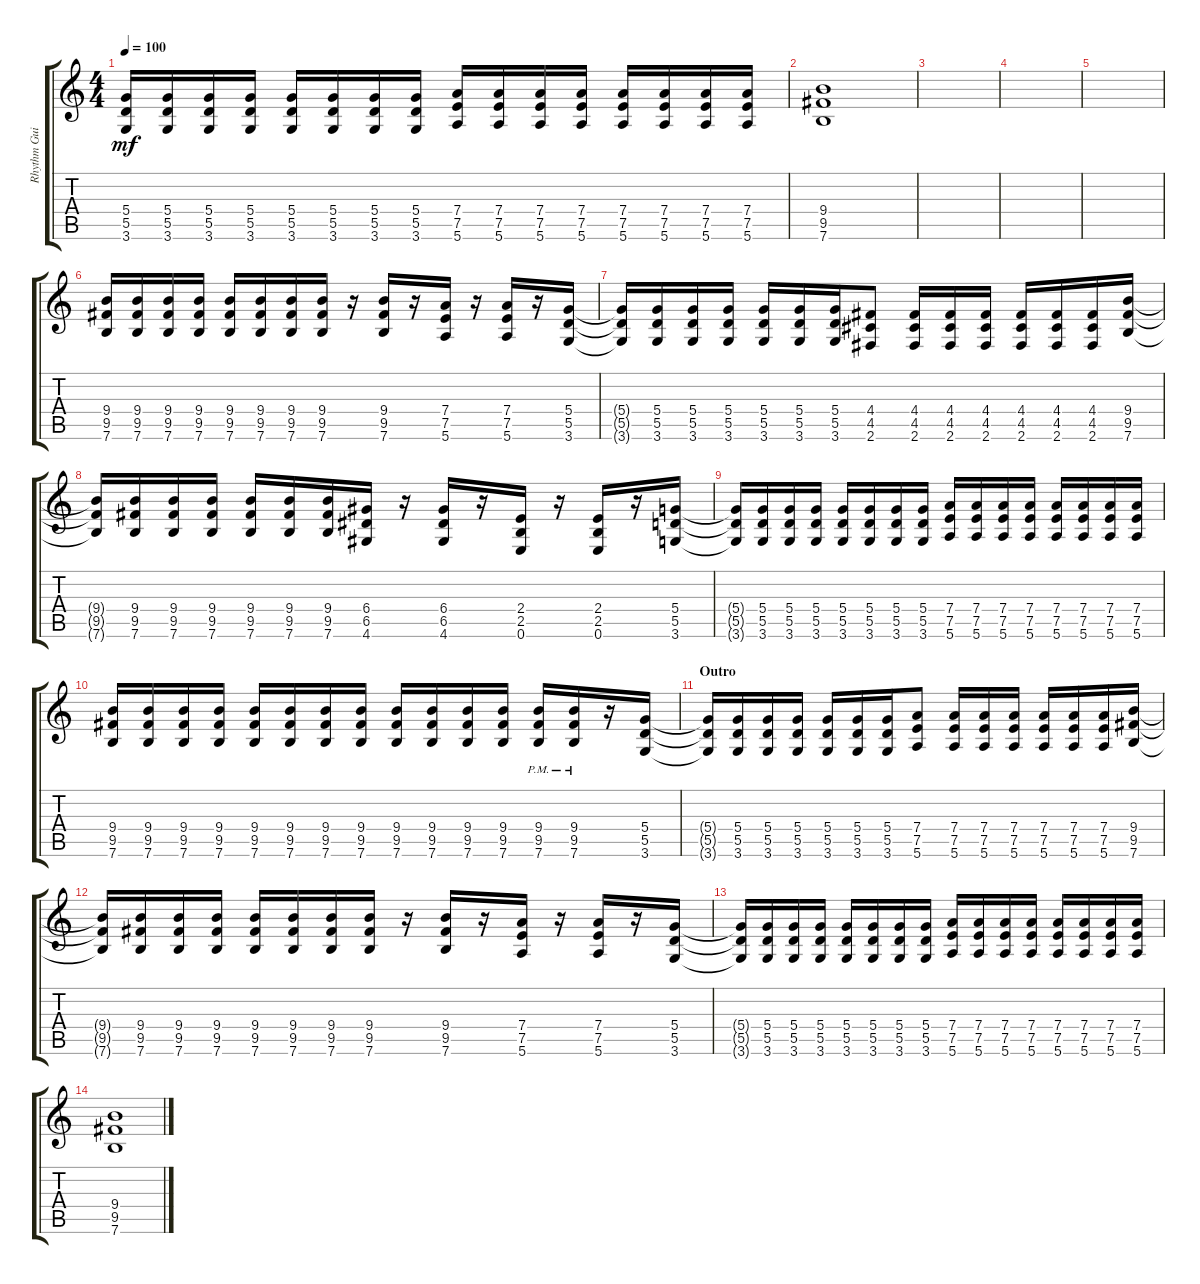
\track ("Rhythm Guitar" "Rhythm Gui") {instrument electricguitarclean}
\staff {score tabs}
\tuning (E4 B3 G3 D3 A2 E2) {hide}
\ts (4 4)
\tempo 100
\clef g2
\ks c
(5.4{t} 5.5{t} 3.6{t}).16{dy mf} (5.4 5.5 3.6).16 (5.4 5.5 3.6).16 (5.4 5.5 3.6).16 (5.4 5.5 3.6).16 (5.4 5.5 3.6).16 (5.4 5.5 3.6).16 (5.4 5.5 3.6).16 (7.4 7.5 5.6).16 (7.4 7.5 5.6).16 (7.4 7.5 5.6).16 (7.4 7.5 5.6).16 (7.4 7.5 5.6).16 (7.4 7.5 5.6).16 (7.4 7.5 5.6).16 (7.4 7.5 5.6).16 |
(9.4 9.5 7.6).1 |
|
|
|
(9.4 9.5 7.6).16 (9.4 9.5 7.6).16 (9.4 9.5 7.6).16 (9.4 9.5 7.6).16 (9.4 9.5 7.6).16 (9.4 9.5 7.6).16 (9.4 9.5 7.6).16 (9.4 9.5 7.6).16 r.16 (9.4 9.5 7.6).16 r.16 (7.4 7.5 5.6).16 r.16 (7.4 7.5 5.6).16 r.16 (5.4 5.5 3.6).16 |
(5.4{t} 5.5{t} 3.6{t}).16 (5.4 5.5 3.6).16 (5.4 5.5 3.6).16 (5.4 5.5 3.6).16 (5.4 5.5 3.6).16 (5.4 5.5 3.6).16 (5.4 5.5 3.6).16 (4.4 4.5 2.6).8 (4.4 4.5 2.6).16 (4.4 4.5 2.6).16 (4.4 4.5 2.6).16 (4.4 4.5 2.6).16 (4.4 4.5 2.6).16 (4.4 4.5 2.6).16 (9.4 9.5 7.6).16 |
(9.4{t} 9.5{t} 7.6{t}).16 (9.4 9.5 7.6).16 (9.4 9.5 7.6).16 (9.4 9.5 7.6).16 (9.4 9.5 7.6).16 (9.4 9.5 7.6).16 (9.4 9.5 7.6).16 (6.4 6.5 4.6).16 r.16 (6.4 6.5 4.6).16 r.16 (2.4 2.5 0.6).16 r.16 (2.4 2.5 0.6).16 r.16 (5.4 5.5 3.6).16 |
(5.4{t} 5.5{t} 3.6{t}).16 (5.4 5.5 3.6).16 (5.4 5.5 3.6).16 (5.4 5.5 3.6).16 (5.4 5.5 3.6).16 (5.4 5.5 3.6).16 (5.4 5.5 3.6).16 (5.4 5.5 3.6).16 (7.4 7.5 5.6).16 (7.4 7.5 5.6).16 (7.4 7.5 5.6).16 (7.4 7.5 5.6).16 (7.4 7.5 5.6).16 (7.4 7.5 5.6).16 (7.4 7.5 5.6).16 (7.4 7.5 5.6).16 |
(9.4 9.5 7.6).16 (9.4 9.5 7.6).16 (9.4 9.5 7.6).16 (9.4 9.5 7.6).16 (9.4 9.5 7.6).16 (9.4 9.5 7.6).16 (9.4 9.5 7.6).16 (9.4 9.5 7.6).16 (9.4 9.5 7.6).16 (9.4 9.5 7.6).16 (9.4 9.5 7.6).16 (9.4 9.5 7.6).16 (9.4{pm} 9.5{pm} 7.6{pm}).16 (9.4{pm} 9.5{pm} 7.6{pm}).16 r.16 (5.4 5.5 3.6).16 |
\section ("" "Outro")
(5.4{t} 5.5{t} 3.6{t}).16 (5.4 5.5 3.6).16 (5.4 5.5 3.6).16 (5.4 5.5 3.6).16 (5.4 5.5 3.6).16 (5.4 5.5 3.6).16 (5.4 5.5 3.6).16 (7.4 7.5 5.6).8 (7.4 7.5 5.6).16 (7.4 7.5 5.6).16 (7.4 7.5 5.6).16 (7.4 7.5 5.6).16 (7.4 7.5 5.6).16 (7.4 7.5 5.6).16 (9.4 9.5 7.6).16 |
(9.4{t} 9.5{t} 7.6{t}).16 (9.4 9.5 7.6).16 (9.4 9.5 7.6).16 (9.4 9.5 7.6).16 (9.4 9.5 7.6).16 (9.4 9.5 7.6).16 (9.4 9.5 7.6).16 (9.4 9.5 7.6).16 r.16 (9.4 9.5 7.6).16 r.16 (7.4 7.5 5.6).16 r.16 (7.4 7.5 5.6).16 r.16 (5.4 5.5 3.6).16 |
(5.4{t} 5.5{t} 3.6{t}).16 (5.4 5.5 3.6).16 (5.4 5.5 3.6).16 (5.4 5.5 3.6).16 (5.4 5.5 3.6).16 (5.4 5.5 3.6).16 (5.4 5.5 3.6).16 (5.4 5.5 3.6).16 (7.4 7.5 5.6).16 (7.4 7.5 5.6).16 (7.4 7.5 5.6).16 (7.4 7.5 5.6).16 (7.4 7.5 5.6).16 (7.4 7.5 5.6).16 (7.4 7.5 5.6).16 (7.4 7.5 5.6).16 |
(9.4 9.5 7.6).1
